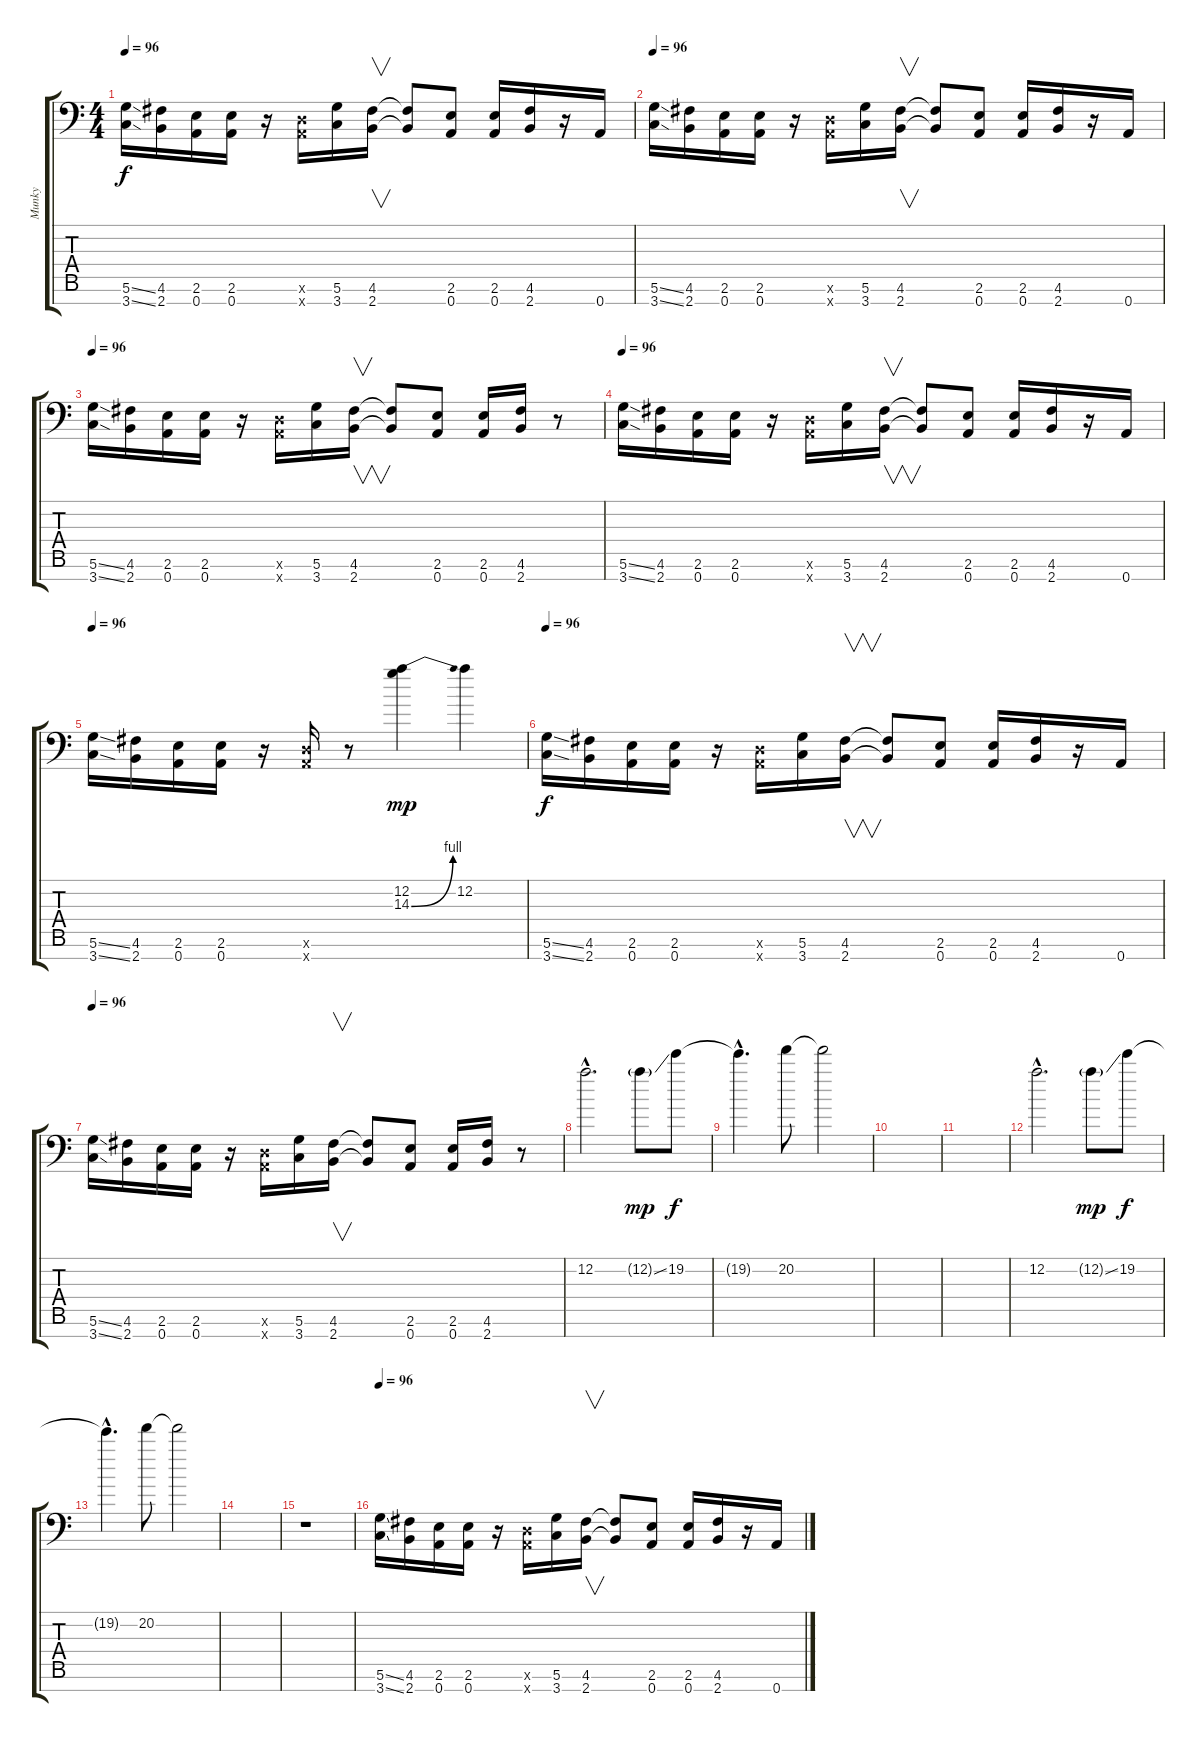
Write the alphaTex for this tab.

\track ("Munky" "Munky") {instrument electricguitarclean}
\staff {score tabs}
\tuning (D4 A3 F3 C3 G2 D2 A1) {hide}
\ts (4 4)
\tempo 96
\clef f4
\ks c
(5.6{ss} 3.7{ss}).16{dy f instrument distortionguitar} (4.6 2.7).16 (2.6 0.7).16 (2.6 0.7).16 r.16 (0.6{x} 0.7{x}).16 (5.6 3.7).16 (4.6 2.7).16{v} (4.6{t} 2.7{t}).8 (2.6 0.7).8 (2.6 0.7).16 (4.6 2.7).16 r.16 0.7.16 |
\tempo 96
(5.6{ss} 3.7{ss}).16{instrument distortionguitar} (4.6 2.7).16 (2.6 0.7).16 (2.6 0.7).16 r.16 (0.6{x} 0.7{x}).16 (5.6 3.7).16 (4.6 2.7).16{v} (4.6{t} 2.7{t}).8 (2.6 0.7).8 (2.6 0.7).16 (4.6 2.7).16 r.16 0.7.16 |
\tempo 96
(5.6{ss} 3.7{ss}).16{instrument distortionguitar} (4.6 2.7).16 (2.6 0.7).16 (2.6 0.7).16 r.16 (0.6{x} 0.7{x}).16 (5.6 3.7).16 (4.6 2.7).16{v} (4.6{t} 2.7{t}).8 (2.6 0.7).8 (2.6 0.7).16 (4.6 2.7).16 r.8 |
\tempo 96
(5.6{ss} 3.7{ss}).16{instrument distortionguitar} (4.6 2.7).16 (2.6 0.7).16 (2.6 0.7).16 r.16 (0.6{x} 0.7{x}).16 (5.6 3.7).16 (4.6 2.7).16{v} (4.6{t} 2.7{t}).8 (2.6 0.7).8 (2.6 0.7).16 (4.6 2.7).16 r.16 0.7.16 |
\tempo 96
(5.6{ss} 3.7{ss}).16{instrument distortionguitar} (4.6 2.7).16 (2.6 0.7).16 (2.6 0.7).16 r.16 (0.6{x} 0.7{x}).16 r.8 (12.2 14.3{be (bend 0 0 60 4)}).4{dy mp} 12.2.4 |
\tempo 96
(5.6{ss} 3.7{ss}).16{dy f instrument distortionguitar} (4.6 2.7).16 (2.6 0.7).16 (2.6 0.7).16 r.16 (0.6{x} 0.7{x}).16 (5.6 3.7).16 (4.6 2.7).16{v} (4.6{t} 2.7{t}).8 (2.6 0.7).8 (2.6 0.7).16 (4.6 2.7).16 r.16 0.7.16 |
\tempo 96
(5.6{ss} 3.7{ss}).16{instrument distortionguitar} (4.6 2.7).16 (2.6 0.7).16 (2.6 0.7).16 r.16 (0.6{x} 0.7{x}).16 (5.6 3.7).16 (4.6 2.7).16{v} (4.6{t} 2.7{t}).8 (2.6 0.7).8 (2.6 0.7).16 (4.6 2.7).16 r.8 |
12.2{hac}.2{d} 12.2{ss g}.8{dy mp} 19.2.8{dy f} |
19.2{hac t}.4{d} 20.2.8 20.2{t}.2 |
|
|
12.2{hac}.2{d} 12.2{ss g}.8{dy mp} 19.2.8{dy f} |
19.2{hac t}.4{d} 20.2.8 20.2{t}.2 |
|
r.1 |
\tempo 96
(5.6{ss} 3.7{ss}).16{instrument distortionguitar} (4.6 2.7).16 (2.6 0.7).16 (2.6 0.7).16 r.16 (0.6{x} 0.7{x}).16 (5.6 3.7).16 (4.6 2.7).16{v} (4.6{t} 2.7{t}).8 (2.6 0.7).8 (2.6 0.7).16 (4.6 2.7).16 r.16 0.7.16
